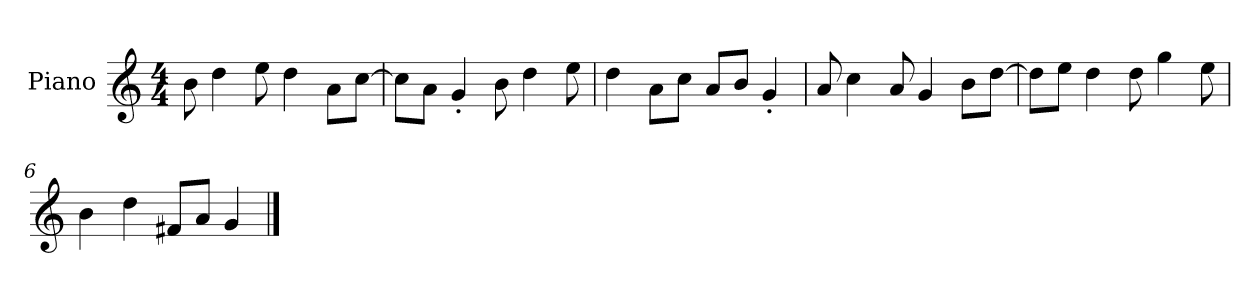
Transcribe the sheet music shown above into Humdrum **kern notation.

**kern
*part1
*staff1
*I"Piano
*I'P-no
*clefG2
*k[]
*M4/4
*MM90
=1
8b\
4dd\
8ee\
4dd\
8a\L
[8cc\J
=2
8cc\L]
8a\J
4g'/
8b\
4dd\
8ee\
=3
4dd\
8a\L
8cc\J
8a/L
8b/J
4g'/
=4
8a/
4cc\
8a/
4g/
8b\L
[8dd\J
=5
8dd\L]
8ee\J
4dd\
8dd\
4gg\
8ee\
=6
4b\
4dd\
8f#X/L
8a/J
4g/
==
*-
